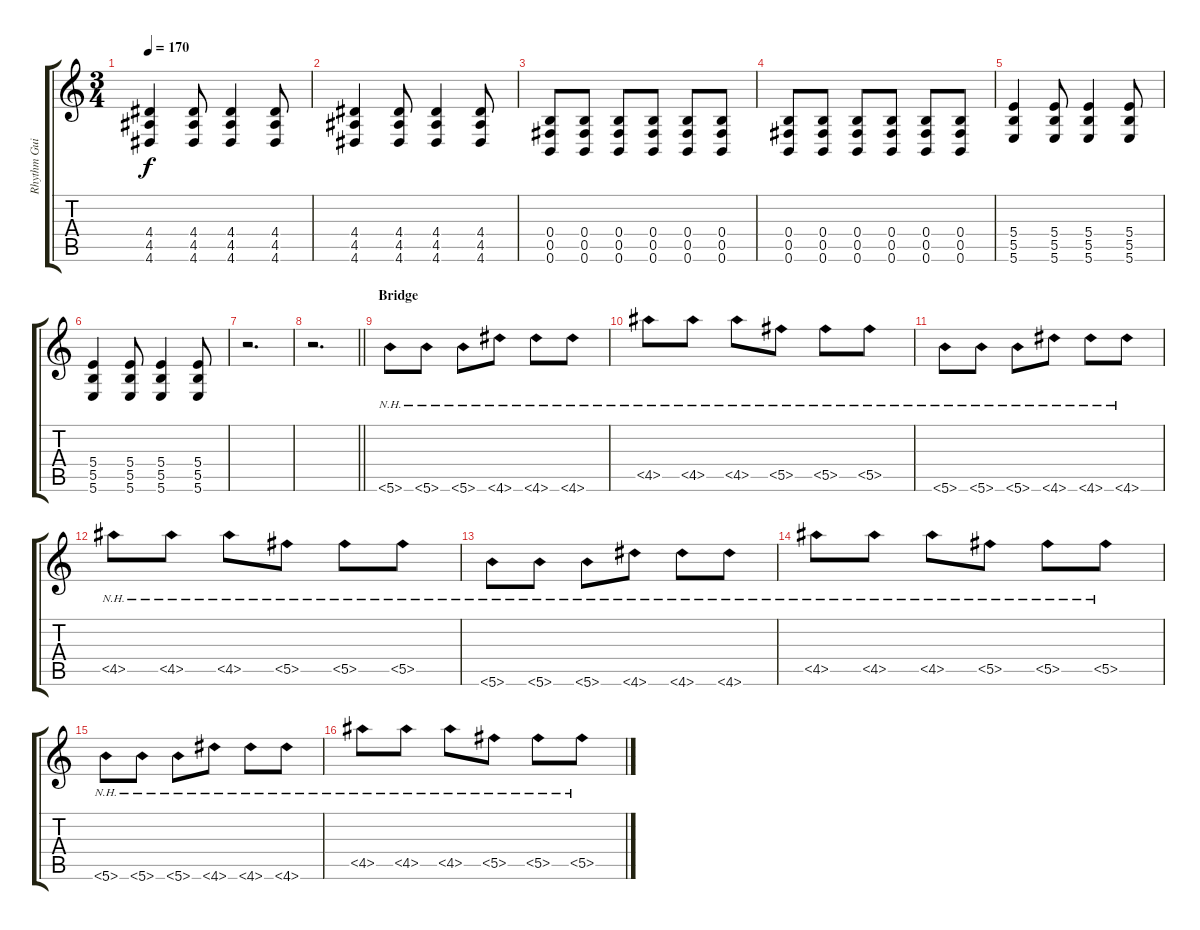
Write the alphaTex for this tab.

\track ("Rhythm Guitar" "Rhythm Gui") {instrument distortionguitar}
\staff {score tabs}
\tuning (Db4 Ab3 E3 B2 Gb2 B1) {hide}
\ts (3 4)
\tempo 170
\clef g2
\ks c
(4.4 4.5 4.6).4{dy f} (4.4 4.5 4.6).8 (4.4 4.5 4.6).4 (4.4 4.5 4.6).8 |
(4.4 4.5 4.6).4 (4.4 4.5 4.6).8 (4.4 4.5 4.6).4 (4.4 4.5 4.6).8 |
(0.4 0.5 0.6).8 (0.4 0.5 0.6).8 (0.4 0.5 0.6).8 (0.4 0.5 0.6).8 (0.4 0.5 0.6).8 (0.4 0.5 0.6).8 |
(0.4 0.5 0.6).8 (0.4 0.5 0.6).8 (0.4 0.5 0.6).8 (0.4 0.5 0.6).8 (0.4 0.5 0.6).8 (0.4 0.5 0.6).8 |
(5.4 5.5 5.6).4 (5.4 5.5 5.6).8 (5.4 5.5 5.6).4 (5.4 5.5 5.6).8 |
(5.4 5.5 5.6).4 (5.4 5.5 5.6).8 (5.4 5.5 5.6).4 (5.4 5.5 5.6).8 |
r.2{d} |
\barLineRight lightlight
r.2{d} |
\section ("" "Bridge")
5.6{nh}.8{volume 10} 5.6{nh}.8 5.6{nh}.8 4.6{nh}.8 4.6{nh}.8 4.6{nh}.8 |
4.5{nh}.8 4.5{nh}.8 4.5{nh}.8 5.5{nh}.8 5.5{nh}.8 5.5{nh}.8 |
5.6{nh}.8 5.6{nh}.8 5.6{nh}.8 4.6{nh}.8 4.6{nh}.8 4.6{nh}.8 |
4.5{nh}.8 4.5{nh}.8 4.5{nh}.8 5.5{nh}.8 5.5{nh}.8 5.5{nh}.8 |
5.6{nh}.8 5.6{nh}.8 5.6{nh}.8 4.6{nh}.8 4.6{nh}.8 4.6{nh}.8 |
4.5{nh}.8 4.5{nh}.8 4.5{nh}.8 5.5{nh}.8 5.5{nh}.8 5.5{nh}.8 |
5.6{nh}.8 5.6{nh}.8 5.6{nh}.8 4.6{nh}.8 4.6{nh}.8 4.6{nh}.8 |
4.5{nh}.8 4.5{nh}.8 4.5{nh}.8 5.5{nh}.8 5.5{nh}.8 5.5{nh}.8
